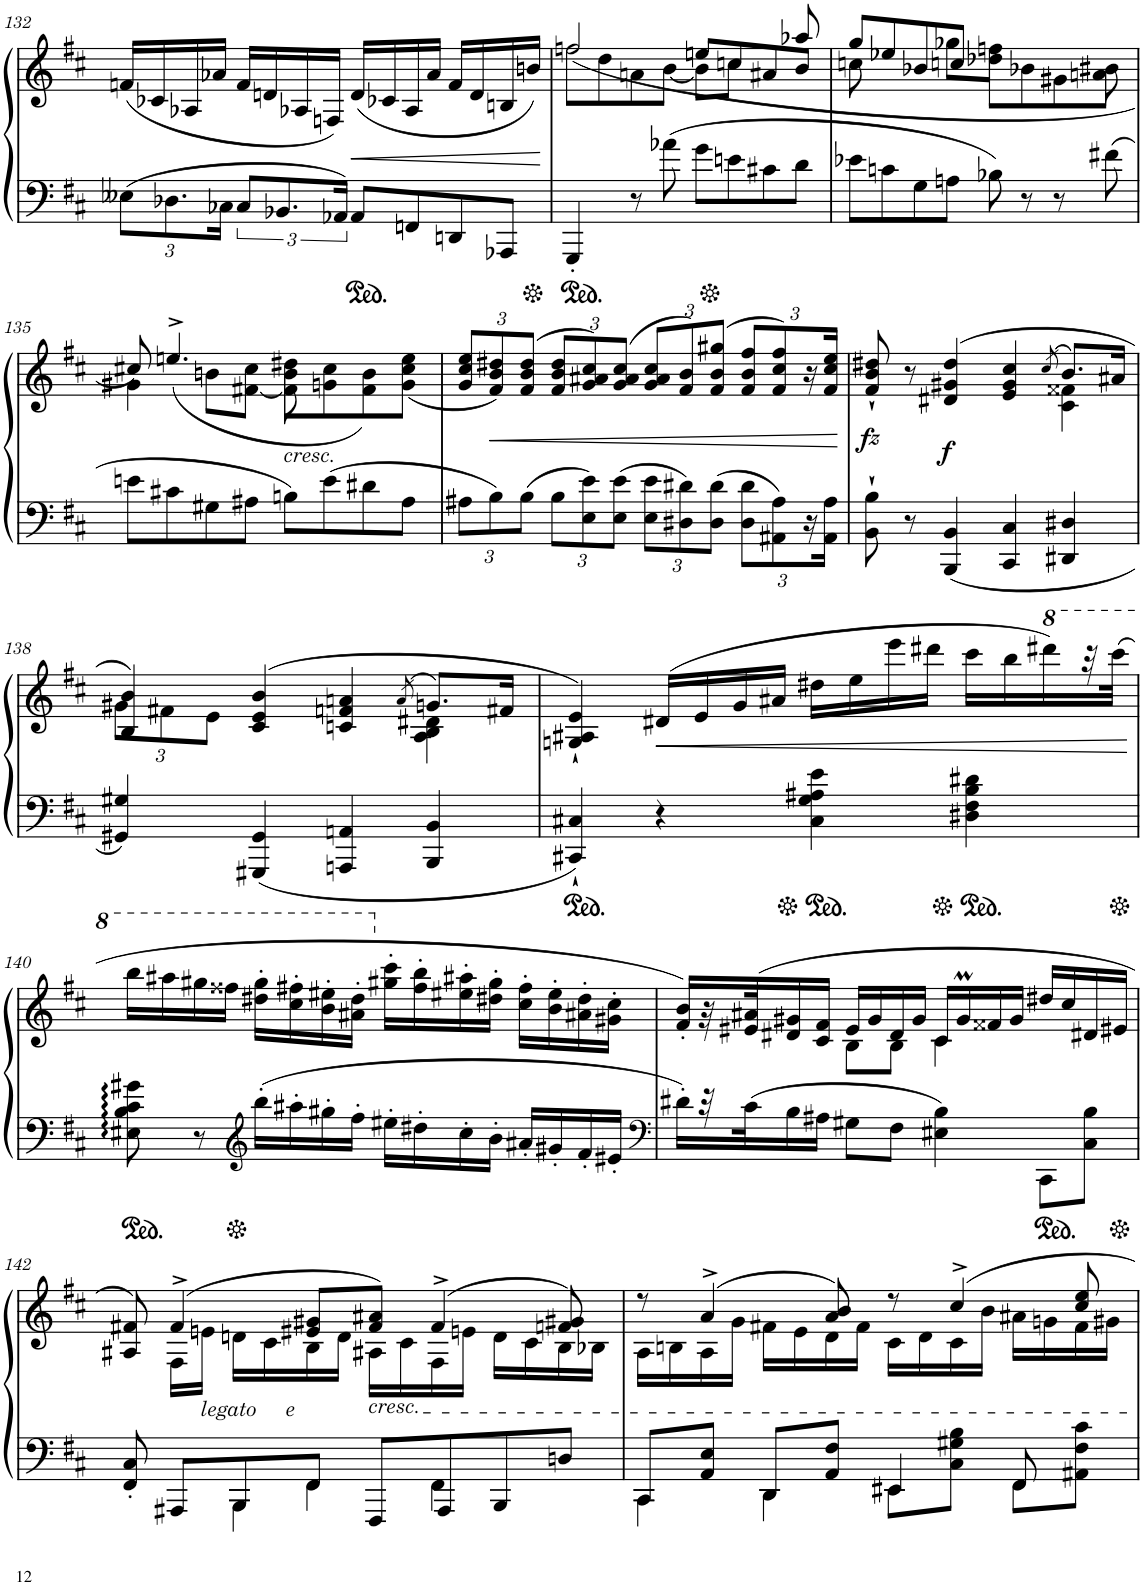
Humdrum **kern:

**kern	**kern	**dynam
*part1	*part1	*part1
*staff2	*staff1	*staff1/2
*I"Pianinas	*	*
!!LO:PB:g=z
*clefF4	*clefG2	*
*k[f#c#]	*k[f#c#]	*
*M4/4	*M4/4	*
*met(c)	*met(c)	*
*Xbrackettup	*	*
=132	=132	=132
12E--X\L	(16fn/LL	.
.	16c-X/	.
12.D-X\	.	.
.	16A-X/	.
.	16a-X/JJ	.
24C-X\Jk	.	.
*brackettup	*	*
12C-/L	16f/LL	.
.	16dn/	.
12.BB-X/	.	.
.	16A-X/	.
.	16Fn/JJ)	.
24AA-X/Jk	.	.
!	!	!LO:HP:b
8AA-/L	(16d/LL	<
.	16c-X/	.
8FFn/	16A-/	.
.	16a-/JJ	.
8DDn/	16f/LL	.
.	16d/	.
8AAA-X/J	16Bn/	.
.	16bn/JJ)	.
=133	=133	=133
*	*^	*
4GGG'/	(2ffn/	8ff\L	.
.	.	8dd\	.
8r	.	8an\	.
8a-X\	.	[8b\J	.
8g\L	8een/L	8b\L]	.
8en\	8ccn/	8cc\J	.
8c#X\	8a#X/	8ryy	.
8d\J	8b/J	8aa-X/	.
=134	=134	=134	=134
8e-X\L	8gg/L	8ccn\	.
8cn\	8ee-X/	4ryy	.
8G\	8b-X/	.	.
8An\J	8ccn/J	8gg-X\L	.
8B-X\	8dd-X\L	8ffn\J	.
8r	8b-X\	4ryy	.
8r	8g#X\	.	.
8f#X\	8an\J	8b#X\	.
!!LO:LB:g=z	!!
=135	=135	=135	=135
8en\L	4g#X\	8cc#X/)	.
8c#X\	.	(4.een^/	.
8G#X\	8bn\L	.	.
8A#X\J	[8f#X\ 8cc#\J	.	.
!	!LO:TX:b:i:t=cresc.	!	!
8Bn\L	8f#\] 8b\	8dd#X\L	.
8e\	8ryy	8gn\ 8cc#\	.
8d#X\	4ryy	8f#\ 8b\)	.
8A#\J	.	(8g\ 8cc#\ 8ee\J	.
*	*v	*v	*
=136	=136	=136
*Xbrackettup	*Xbrackettup	*
12A#X\L	12g/ 12cc#/ 12ee/L	.
!	!	!LO:HP:b
12B\	12f#/ 12b/ 12dd#X/)	<
12B\J	(>12f#/ 12b/ 12dd#/J	.
12B\L	12f#/ 12b/ 12dd#/L	.
12E\ 12e\	12g/ 12a#X/ 12cc#/)	.
12E\ 12e\J	(>12g/ 12a#/ 12cc#/J	.
12E\ 12e\L	12g/ 12a#/ 12cc#/L	.
12D#X\ 12d#X\	12f#/ 12b/)	.
12D#\ 12d#\J	(>12f#/ 12b/ 12gg#X/J	.
12D#\ 12d#\L	12f#/ 12b/ 12ff#/L	.
12AA#X\ 12A#\	12f#/ 12cc#/ 12ff#/)	.
24r	24r	.
24AA#\ 24A#\JJ	24f#/ 24cc#/ 24ee/JJ	.
.	.	[
=137	=137	=137
*	*^	*
!	!	!	!LO:DY:b
8BB\` 8B\`	8f#/` 8b/` 8dd#X/`	2.ryy	fz
8r	8r	.	.
!	!	!	!LO:DY:b
4BBB/ 4BB/	(4d#X/ 4g#X/ 4dd#/	.	f
4CC#/ 4C#/	4e/ 4g#/ 4cc#/	.	.
.	(8qcc#/	.	.
4DD#X/ 4D#X/	8.b/L)	4c#\ 4f##X\	.
.	16a#X/Jk	.	.
!!LO:LB:g=z	!!
=138	=138	=138	=138
4GG#X/ 4G#X/	4B/ 4b/)	12g#X\L	.
.	.	12f#X\	.
.	.	12e\J	.
4GGG#X/ 4GG#/	(4c#/ 4e/ 4b/	2ryy	.
4AAAn/ 4AAn/	4cn/ 4fn/ 4an/	.	.
.	(8qa/	.	.
4BBB/ 4BB/	8.gn/L)	4A\ 4B\ 4d#X\	.
.	16f#X/Jk	.	.
*	*v	*v	*
=139	=139	=139
4CC#X/` 4C#X/`	4Gn/` 4A#X/` 4e/`)	.
4r	(16d#X/LL	.
.	16e/	.
.	16g/	.
.	16a#X/JJ	.
4C#\ 4G\ 4A#X\ 4e\	16dd#X\LL	.
.	16ee\	.
.	16eee\	.
.	16ddd#X\JJ	.
4D#X\ 4F#\ 4B\ 4d#X\	16ccc#\LL	.
.	16bb\	.
*	*8va	*
.	16dddd#X\)	.
.	32r	.
.	(32cccc#\JJJ	.
.	.	[
!!LO:LB:g=z
=140	=140	=140
8E#X\ 8B\ 8c#\ 8g#X\	16bbb\LL	.
.	16aaa#X\	.
8r	16ggg#X\	.
.	16fff##X\JJ	.
*clefG2	*	*
16bb'\LL	16ddd#X\' 16ggg#\'LL	.
16aa#X'\	16ccc#\' 16fff#X\'	.
16gg#X'\	16bb\' 16eee#X\'	.
16ff#'\JJ	16aa#X\' 16ddd#\'JJ	.
*	*X8va	*
16ee#X'\LL	16gg#X\' 16ccc#\'LL	.
16dd#X'\	16ff#\' 16bb\'	.
16cc#'\	16ee#X\' 16aa#X\'	.
16b'\JJ	16dd#X\' 16gg#\'JJ	.
16a#X'/LL	16cc#\' 16ff#\'LL	.
16g#X'/	16b\' 16ee#\'	.
16f#'/	16a#X\' 16dd#\'	.
16e#X'/JJ	16g#X\' 16cc#\'JJ	.
=141	=141	=141
*clefF4	*	*
*	*^	*
16d#X'\LL	16f#/' 16b/'LL)	4ryy	.
32r	32r	.	.
32c#\J	(32e#X/ 32a#X/J	.	.
16B\	16d#X/ 16g#X/	.	.
16A#X\JJ	16c#/ 16f#/JJ	.	.
8G#X\L	16e#/LL	8B\L	.
.	16g#/	.	.
8F#\J	16d#/	8B\J	.
.	16g#/JJ	.	.
4E#X\ 4B\	16c#/LL	4c#\	.
.	16g#m/	.	.
.	16f##X/	.	.
.	16g#/JJ	.	.
8CC#\L	16dd#X/LL	4ryy	.
.	16cc#/	.	.
8C#\ 8B\J	16d#X/	.	.
.	16e#X/JJ	.	.
!!LO:LB:g=z	!!
=142	=142	=142	=142
*^	*	*	*
*	*^	*	*	*
8FF#/' 8C#/'	4ryy	4.ryy	8A#X/ 8f#X/)	8ryy	.
8AAA#X/L	.	.	(4f#^/	16F#\LL	.
!	!	!	!	!LO:TX:b:i:t=legato     e	!
.	.	.	.	16en\JJ	.
8BBB/	4BBB\	.	.	16dn\LL	.
.	.	.	.	16c#\	.
8FF#/J	.	4FF#\	8e#X/ 8g#X/L	16B\	.
.	.	.	.	16d\JJ	.
!	!	!	!LO:TX:b:i:t=cresc.	!	!
8FFF#/L	8ryy	.	8f#/ 8a#X/J)	16A#X\LL	.
.	.	.	.	16c#\	.
8AAA#/	4FF#\	4.ryy	(4f#^/	16F#\	.
.	.	.	.	16en\JJ	.
8BBB/	.	.	.	16d\LL	.
.	.	.	.	16c#\	.
8Dn/J	8ryy	.	8fn/ 8g#X/)	16B\	.
.	.	.	.	16B-X\JJ	.
*	*v	*v	*	*	*
=143	=143	=143	=143	=143
8CC#/L	4CC#\	8r	16A\LL	.
.	.	.	16Bn\	.
8AA/ 8E/J	.	(4a^/	16A\	.
.	.	.	16g\JJ	.
8DD/L	4DD\	.	16f#X\LL	.
.	.	.	16e\	.
8AA/ 8F#/J	.	8a/ 8b/)	16d\	.
.	.	.	16f#\JJ	.
8EE#X\L	4EE#/	8r	16c#\LL	.
.	.	.	16d\	.
8C#\ 8G#X\ 8B\J	.	4cc#^/	16c#\	.
.	.	.	16b\JJ	.
8FF#\L	8FF#/	.	16a#X\LL	.
.	.	.	16gn\	.
8AA#X\ 8F#\ 8c#\J	8ryy	8cc#/ 8ee/	16f#\	.
.	.	.	16g#X\JJ	.
*v	*v	*	*	*
*	*v	*v	*
=	=	=
*-	*-	*-
